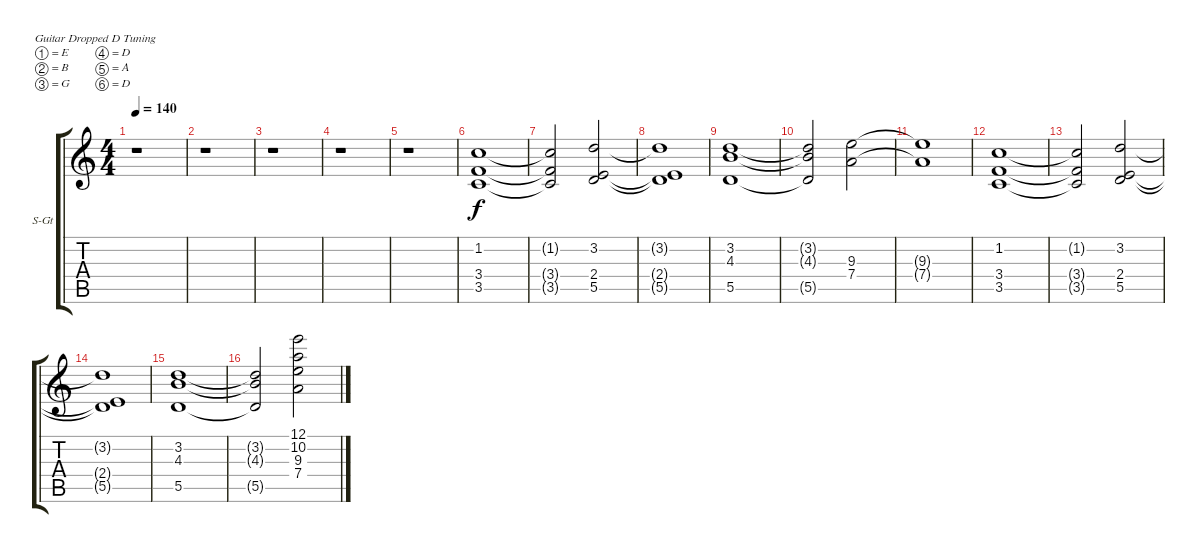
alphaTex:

\bracketExtendMode groupsimilarinstruments
\firstSystemTrackNameOrientation horizontal
\otherSystemsTrackNameOrientation horizontal
\track ("Keyboard (Christian)" "S-Gt") {instrument pad4choir}
\staff {score tabs}
\tuning (E4 B3 G3 D3 A2 D2)
\displaytranspose 12
\ts (4 4)
\tempo 140
\clef g2
\ks c
r.1{dy f} |
r.1 |
r.1 |
r.1 |
r.1 |
(1.2 3.4 3.5).1 |
(1.2{t} 3.4{t} 3.5{t}).2 (3.2 2.4 5.5).2 |
(3.2{t} 2.4{t} 5.5{t}).1 |
(3.2 4.3 5.5).1 |
(3.2{t} 4.3{t} 5.5{t}).2 (9.3 7.4).2 |
(9.3{t} 7.4{t}).1 |
(1.2 3.4 3.5).1 |
(1.2{t} 3.4{t} 3.5{t}).2 (3.2 2.4 5.5).2 |
(3.2{t} 2.4{t} 5.5{t}).1 |
(3.2 4.3 5.5).1 |
(3.2{t} 4.3{t} 5.5{t}).2 (12.1 10.2 9.3 7.4).2
